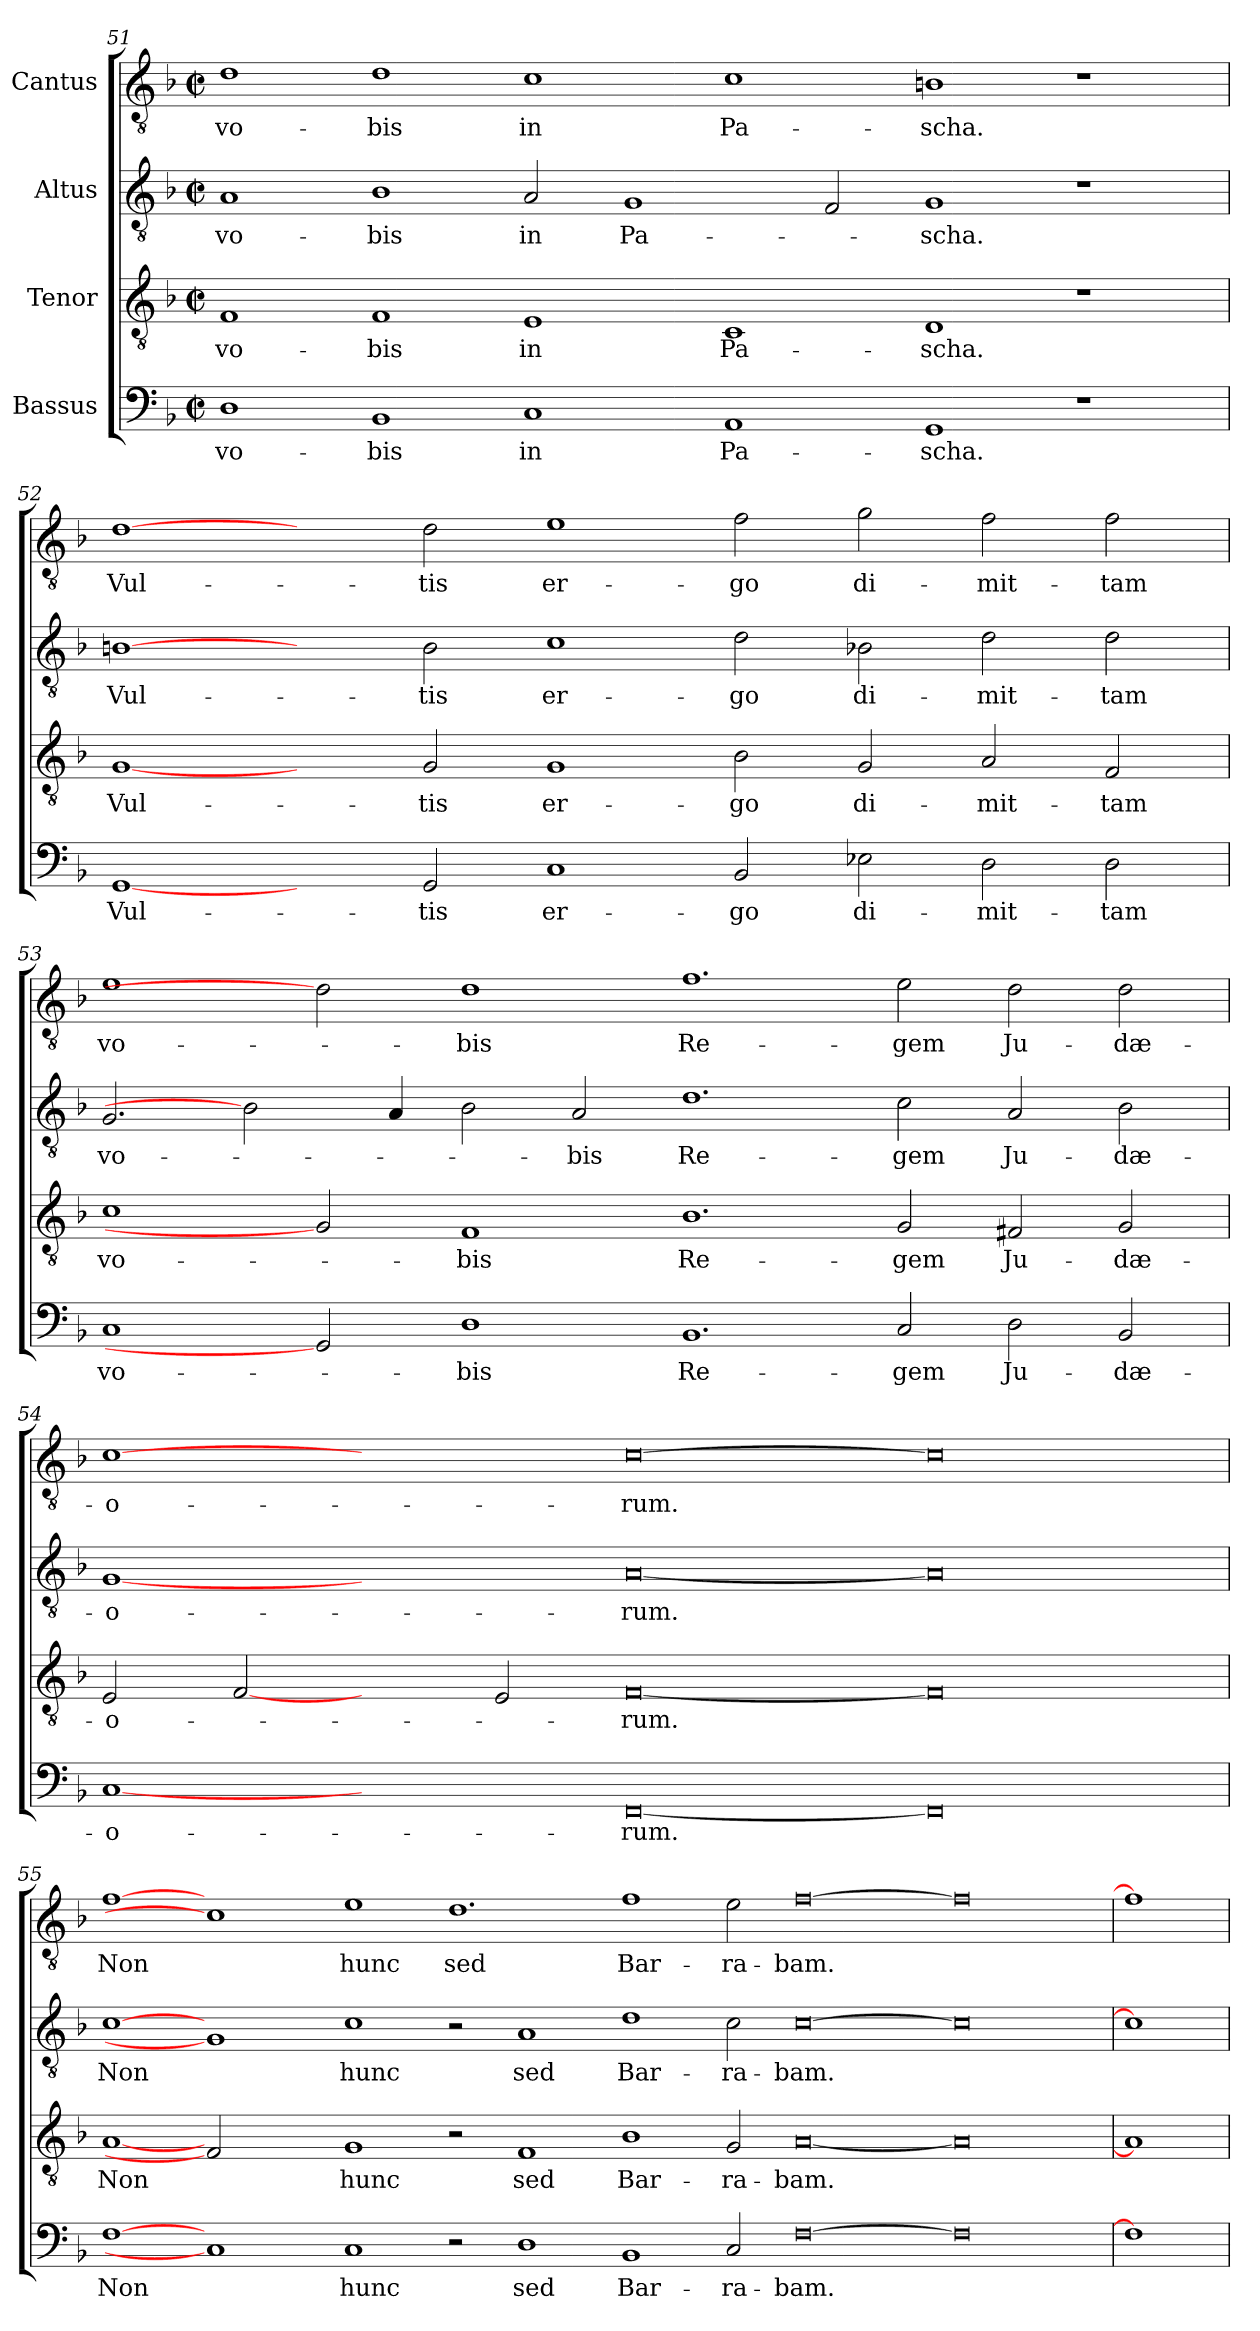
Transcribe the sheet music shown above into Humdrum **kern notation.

**kern	**text	**kern	**text	**kern	**text	**kern	**text
*part4	*part4	*part3	*part3	*part2	*part2	*part1	*part1
*staff4	*staff4	*staff3	*staff3	*staff2	*staff2	*staff1	*staff1
*I"Bassus	*	*I"Tenor	*	*I"Altus	*	*I"Cantus	*
*clefF4	*	*clefGv2	*	*clefGv2	*	*clefGv2	*
*k[b-]	*	*k[b-]	*	*k[b-]	*	*k[b-]	*
*F:	*	*F:	*	*F:	*	*F:	*
*M2/2	*	*M2/2	*	*M2/2	*	*M2/2	*
*met(c|)	*	*met(c|)	*	*met(c|)	*	*met(c|)	*
=51	=51	=51	=51	=51	=51	=51	=51
!	!LO:LY:b	!	!LO:LY:b	!	!LO:LY:b	!	!LO:LY:b
1D	vo-	1F	vo-	1A	vo-	1d	vo-
!	!LO:LY:b	!	!LO:LY:b	!	!LO:LY:b	!	!LO:LY:b
1BB-	-bis	1F	-bis	1B-	-bis	1d	-bis
!	!LO:LY:b	!	!LO:LY:b	!	!LO:LY:b	!	!LO:LY:b
1C	in	1E	in	2A/	in	1c	in
!	!	!	!	!	!LO:LY:b	!	!
.	.	.	.	1G	Pa-	.	.
!	!LO:LY:b	!	!LO:LY:b	!	!	!	!LO:LY:b
1AA	Pa-	1C	Pa-	.	.	1c	Pa-
.	.	.	.	2F/	.	.	.
!	!LO:LY:b	!	!LO:LY:b	!	!LO:LY:b	!	!LO:LY:b
1GG	-scha.	1D	-scha.	1G	-scha.	1Bn	-scha.
1r	.	1r	.	1r	.	1r	.
=52	=52	=52	=52	=52	=52	=52	=52
!	!LO:LY:b	!	!LO:LY:b	!	!LO:LY:b	!	!LO:LY:b
[1GG	Vul-	[1G	Vul-	[1Bn	Vul-	[1d	Vul-
2ryy	.	2ryy	.	2ryy	.	2ryy	.
!	!LO:LY:b	!	!LO:LY:b	!	!LO:LY:b	!	!LO:LY:b
2GG/	-tis	2G/	-tis	2B\	-tis	2d\	-tis
!	!LO:LY:b	!	!LO:LY:b	!	!LO:LY:b	!	!LO:LY:b
1C	er-	1G	er-	1c	er-	1e	er-
!	!LO:LY:b	!	!LO:LY:b	!	!LO:LY:b	!	!LO:LY:b
2BB-/	-go	2B-\	-go	2d\	-go	2f\	-go
!	!LO:LY:b	!	!LO:LY:b	!	!LO:LY:b	!	!LO:LY:b
2E-X\	di-	2G/	di-	2B-X\	di-	2g\	di-
!	!LO:LY:b	!	!LO:LY:b	!	!LO:LY:b	!	!LO:LY:b
2D\	-mit-	2A/	-mit-	2d\	-mit-	2f\	-mit-
!	!LO:LY:b	!	!LO:LY:b	!	!LO:LY:b	!	!LO:LY:b
2D\	-tam	2F/	-tam	2d\	-tam	2f\	-tam
!!LO:LB:g=z
=53	=53	=53	=53	=53	=53	=53	=53
!	!LO:LY:b	!	!LO:LY:b	!	!LO:LY:b	!	!LO:LY:b
1C	vo-	1c	vo-	2.G/	vo-	1e	vo-
.	.	.	.	2B]	.	.	.
2GG]	.	2G]	.	.	.	2d]	.
.	.	.	.	4A/	.	.	.
!	!LO:LY:b	!	!LO:LY:b	!	!	!	!LO:LY:b
1D	-bis	1F	-bis	2B-\	.	1d	-bis
!	!	!	!	!	!LO:LY:b	!	!
.	.	.	.	2A/	-bis	.	.
!	!LO:LY:b	!	!LO:LY:b	!	!LO:LY:b	!	!LO:LY:b
1.BB-	Re-	1.B-	Re-	1.d	Re-	1.f	Re-
!	!LO:LY:b	!	!LO:LY:b	!	!LO:LY:b	!	!LO:LY:b
2C/	-gem	2G/	-gem	2c\	-gem	2e\	-gem
!	!LO:LY:b	!	!LO:LY:b	!	!LO:LY:b	!	!LO:LY:b
2D\	Ju-	2F#X/	Ju-	2A/	Ju-	2d\	Ju-
!	!LO:LY:b	!	!LO:LY:b	!	!LO:LY:b	!	!LO:LY:b
2BB-/	-dæ-	2G/	-dæ-	2B-\	-dæ-	2d\	-dæ-
=54	=54	=54	=54	=54	=54	=54	=54
!	!LO:LY:b	!	!LO:LY:b	!	!LO:LY:b	!	!LO:LY:b
[1C	-o-	2E/	-o-	[1G	-o-	[1c	-o-
.	.	[2F	.	.	.	.	.
1ryy	.	2ryy	.	1ryy	.	1ryy	.
.	.	2E/	.	.	.	.	.
!	!LO:LY:b	!	!LO:LY:b	!	!LO:LY:b	!	!LO:LY:b
[0FF	-rum.	[0F	-rum.	[0A	-rum.	[0c	-rum.
0FF]	.	0F]	.	0A]	.	0c]	.
=55	=55	=55	=55	=55	=55	=55	=55
!	!LO:LY:b	!	!LO:LY:b	!	!LO:LY:b	!	!LO:LY:b
[1F	Non	[1A	Non	[1c	Non	[1f	Non
1C]	.	2F]	.	1G]	.	1c]	.
.	.	2ryy	.	.	.	.	.
!	!LO:LY:b	!	!LO:LY:b	!	!LO:LY:b	!	!LO:LY:b
1C	hunc	1G	hunc	1c	hunc	1e	hunc
!	!	!	!	!	!	!	!LO:LY:b
2r	.	2r	.	2r	.	1.d	sed
!	!LO:LY:b	!	!LO:LY:b	!	!LO:LY:b	!	!
1D	sed	1F	sed	1A	sed	.	.
!	!LO:LY:b	!	!LO:LY:b	!	!LO:LY:b	!	!LO:LY:b
1BB-	Bar-	1B-	Bar-	1d	Bar-	1f	Bar-
!	!LO:LY:b	!	!LO:LY:b	!	!LO:LY:b	!	!LO:LY:b
2C/	-ra-	2G/	-ra-	2c\	-ra-	2e\	-ra-
!	!LO:LY:b	!	!LO:LY:b	!	!LO:LY:b	!	!LO:LY:b
[0F	-bam.	[0A	-bam.	[0c	-bam.	[0f	-bam.
0F]	.	0A]	.	0c]	.	0f]	.
=56	=56	=56	=56	=56	=56	=56	=56
1F]	.	1A]	.	1c]	.	1f]	.
=	=	=	=	=	=	=	=
*-	*-	*-	*-	*-	*-	*-	*-
